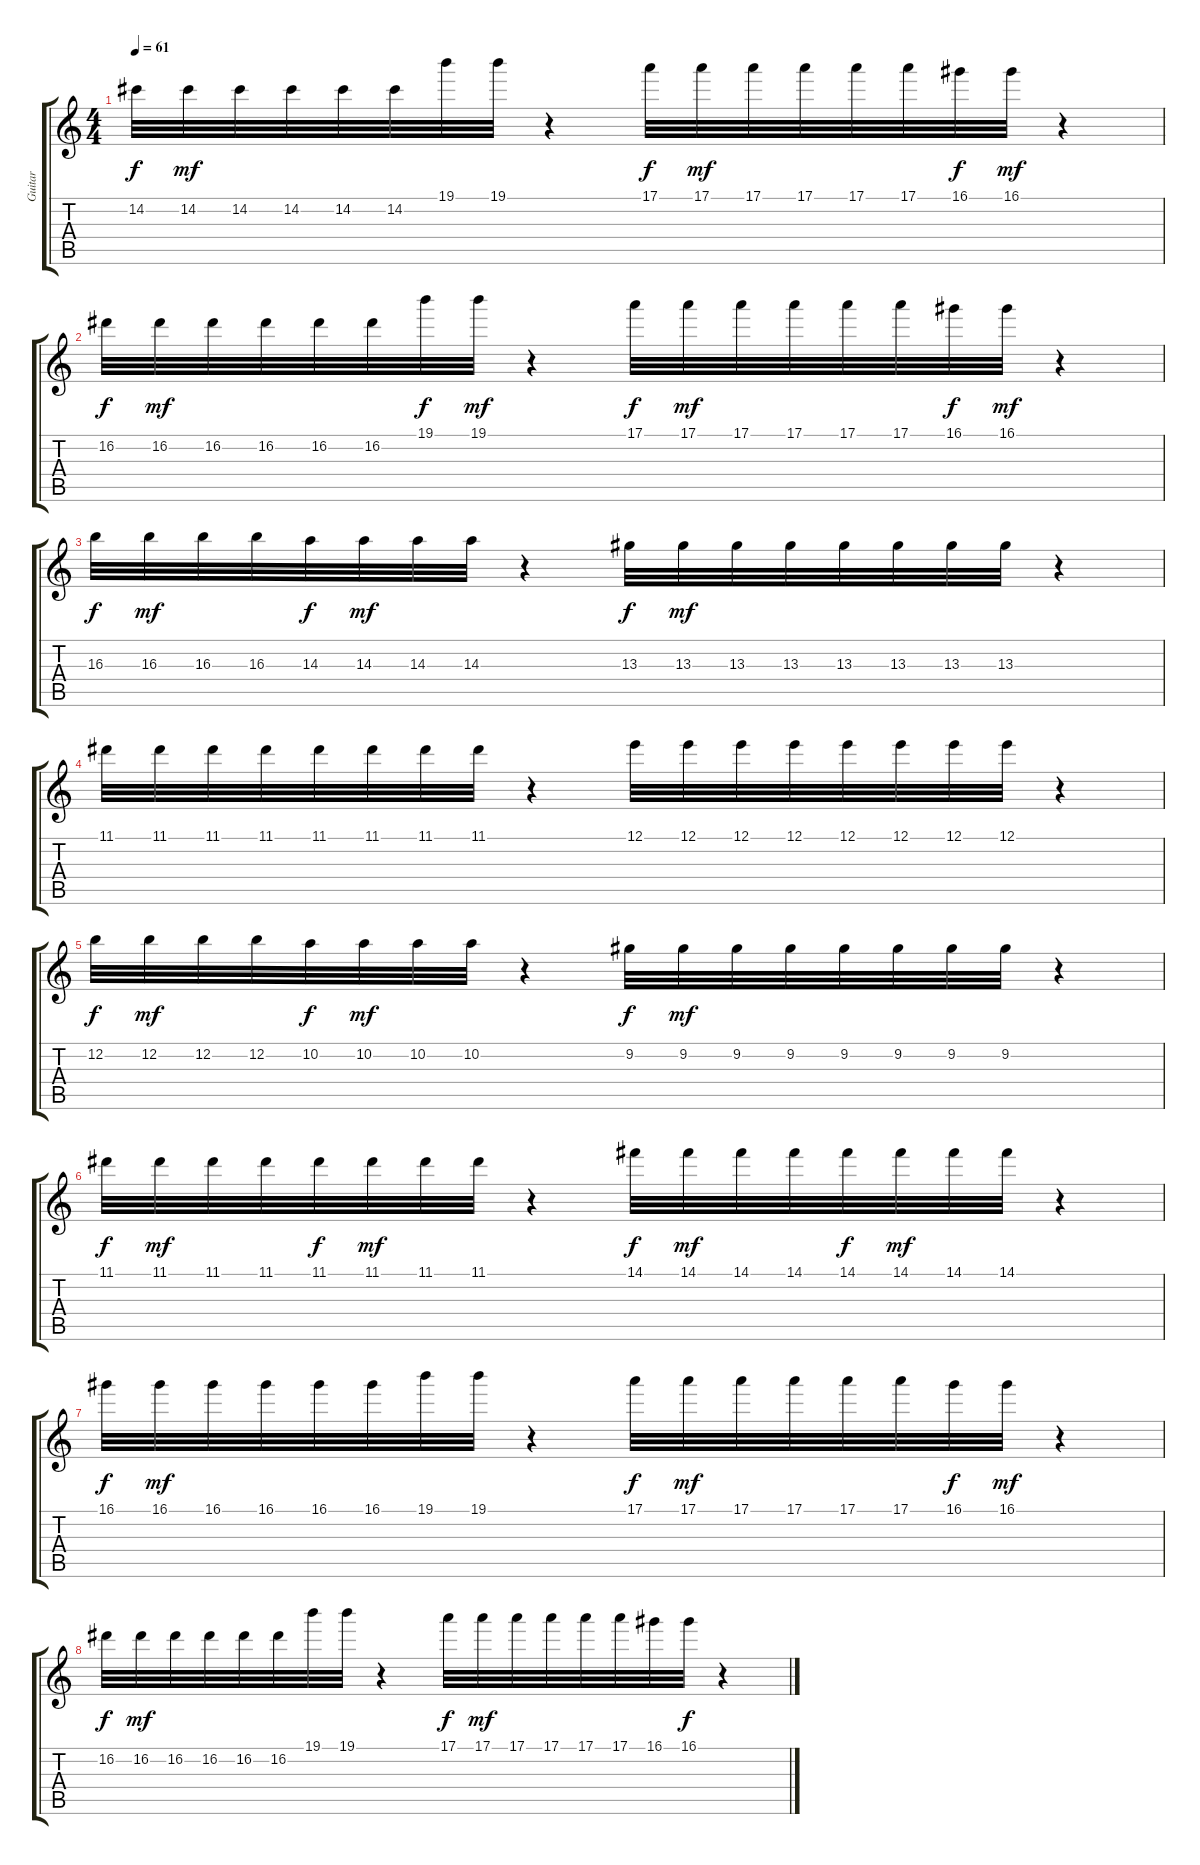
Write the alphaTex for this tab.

\track ("Guitar" "Guitar") {instrument electricguitarjazz}
\staff {score tabs}
\tuning (E4 B3 G3 D3 A2 E2) {hide}
\ts (4 4)
\tempo 61
\clef g2
\ks c
14.2.32{dy f} 14.2.32{dy mf} 14.2.32 14.2.32 14.2.32 14.2.32 19.1.32 19.1.32 r.4 17.1.32{dy f} 17.1.32{dy mf} 17.1.32 17.1.32 17.1.32 17.1.32 16.1.32{dy f} 16.1.32{dy mf} r.4 |
16.2.32{dy f} 16.2.32{dy mf} 16.2.32 16.2.32 16.2.32 16.2.32 19.1.32{dy f} 19.1.32{dy mf} r.4 17.1.32{dy f} 17.1.32{dy mf} 17.1.32 17.1.32 17.1.32 17.1.32 16.1.32{dy f} 16.1.32{dy mf} r.4 |
16.3.32{dy f} 16.3.32{dy mf} 16.3.32 16.3.32 14.3.32{dy f} 14.3.32{dy mf} 14.3.32 14.3.32 r.4 13.3.32{dy f} 13.3.32{dy mf} 13.3.32 13.3.32 13.3.32 13.3.32 13.3.32 13.3.32 r.4 |
11.1.32 11.1.32 11.1.32 11.1.32 11.1.32 11.1.32 11.1.32 11.1.32 r.4 12.1.32 12.1.32 12.1.32 12.1.32 12.1.32 12.1.32 12.1.32 12.1.32 r.4 |
12.2.32{dy f} 12.2.32{dy mf} 12.2.32 12.2.32 10.2.32{dy f} 10.2.32{dy mf} 10.2.32 10.2.32 r.4 9.2.32{dy f} 9.2.32{dy mf} 9.2.32 9.2.32 9.2.32 9.2.32 9.2.32 9.2.32 r.4 |
11.1.32{dy f} 11.1.32{dy mf} 11.1.32 11.1.32 11.1.32{dy f} 11.1.32{dy mf} 11.1.32 11.1.32 r.4 14.1.32{dy f} 14.1.32{dy mf} 14.1.32 14.1.32 14.1.32{dy f} 14.1.32{dy mf} 14.1.32 14.1.32 r.4 |
16.1.32{dy f} 16.1.32{dy mf} 16.1.32 16.1.32 16.1.32 16.1.32 19.1.32 19.1.32 r.4 17.1.32{dy f} 17.1.32{dy mf} 17.1.32 17.1.32 17.1.32 17.1.32 16.1.32{dy f} 16.1.32{dy mf} r.4 |
16.2.32{dy f} 16.2.32{dy mf} 16.2.32 16.2.32 16.2.32 16.2.32 19.1.32 19.1.32 r.4 17.1.32{dy f} 17.1.32{dy mf} 17.1.32 17.1.32 17.1.32 17.1.32 16.1.32 16.1.32{dy f} r.4
